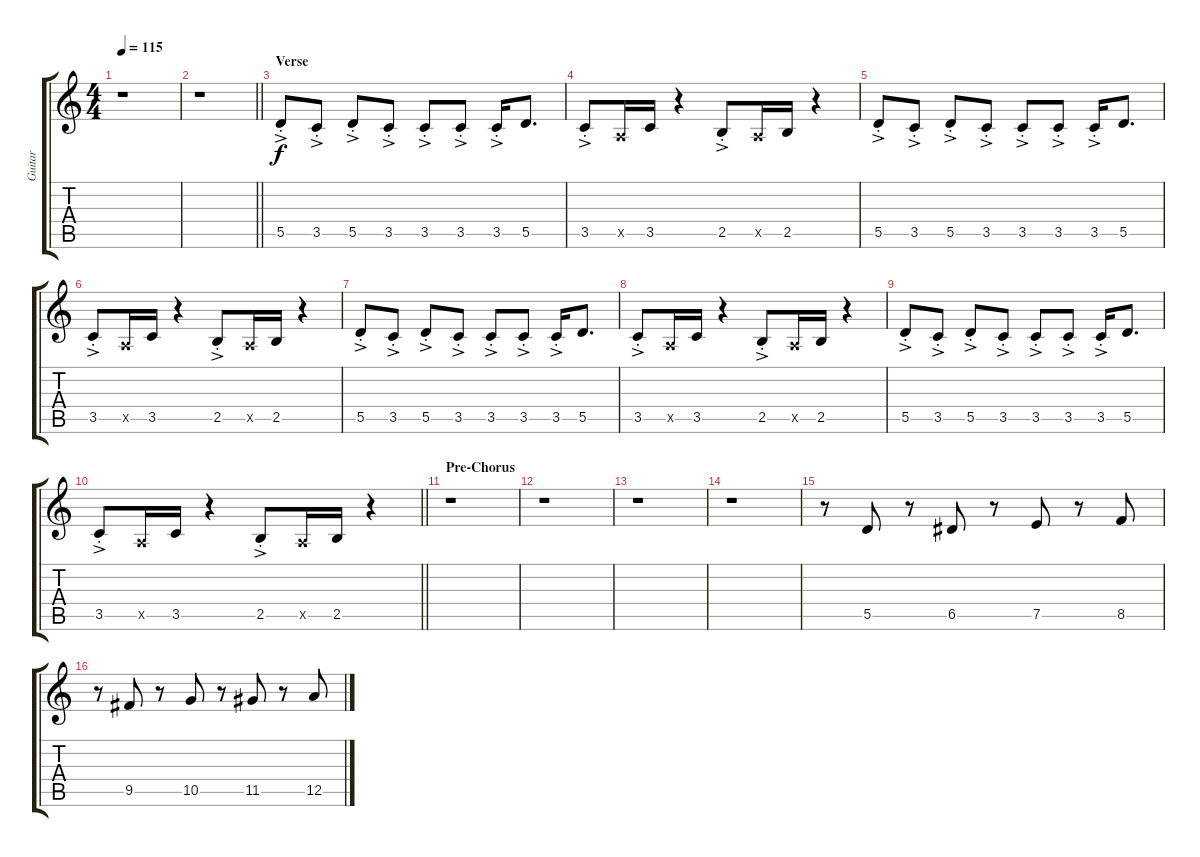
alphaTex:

\track ("Guitar " "Guitar ") {instrument electricguitarclean}
\staff {score tabs}
\tuning (E4 B3 G3 D3 A2 E2) {hide}
\ts (4 4)
\tempo 115
\clef g2
\ks c
r.1{dy f} |
\barLineRight lightlight
r.1 |
\section ("" "Verse")
5.5{ac st}.8 3.5{ac st}.8 5.5{ac st}.8 3.5{ac st}.8 3.5{ac st}.8 3.5{ac st}.8 3.5{ac st}.16 5.5.8{d} |
3.5{ac st}.8 0.5{x}.16 3.5.16 r.4 2.5{ac st}.8 0.5{x}.16 2.5.16 r.4 |
5.5{ac st}.8 3.5{ac st}.8 5.5{ac st}.8 3.5{ac st}.8 3.5{ac st}.8 3.5{ac st}.8 3.5{ac st}.16 5.5.8{d} |
3.5{ac st}.8 0.5{x}.16 3.5.16 r.4 2.5{ac st}.8 0.5{x}.16 2.5.16 r.4 |
5.5{ac st}.8 3.5{ac st}.8 5.5{ac st}.8 3.5{ac st}.8 3.5{ac st}.8 3.5{ac st}.8 3.5{ac st}.16 5.5.8{d} |
3.5{ac st}.8 0.5{x}.16 3.5.16 r.4 2.5{ac st}.8 0.5{x}.16 2.5.16 r.4 |
5.5{ac st}.8 3.5{ac st}.8 5.5{ac st}.8 3.5{ac st}.8 3.5{ac st}.8 3.5{ac st}.8 3.5{ac st}.16 5.5.8{d} |
\barLineRight lightlight
3.5{ac st}.8 0.5{x}.16 3.5.16 r.4 2.5{ac st}.8 0.5{x}.16 2.5.16 r.4 |
\section ("" "Pre-Chorus")
r.1 |
r.1 |
r.1 |
r.1 |
r.8 5.5.8 r.8 6.5.8 r.8 7.5.8 r.8 8.5.8 |
r.8 9.5.8 r.8 10.5.8 r.8 11.5.8 r.8 12.5.8
